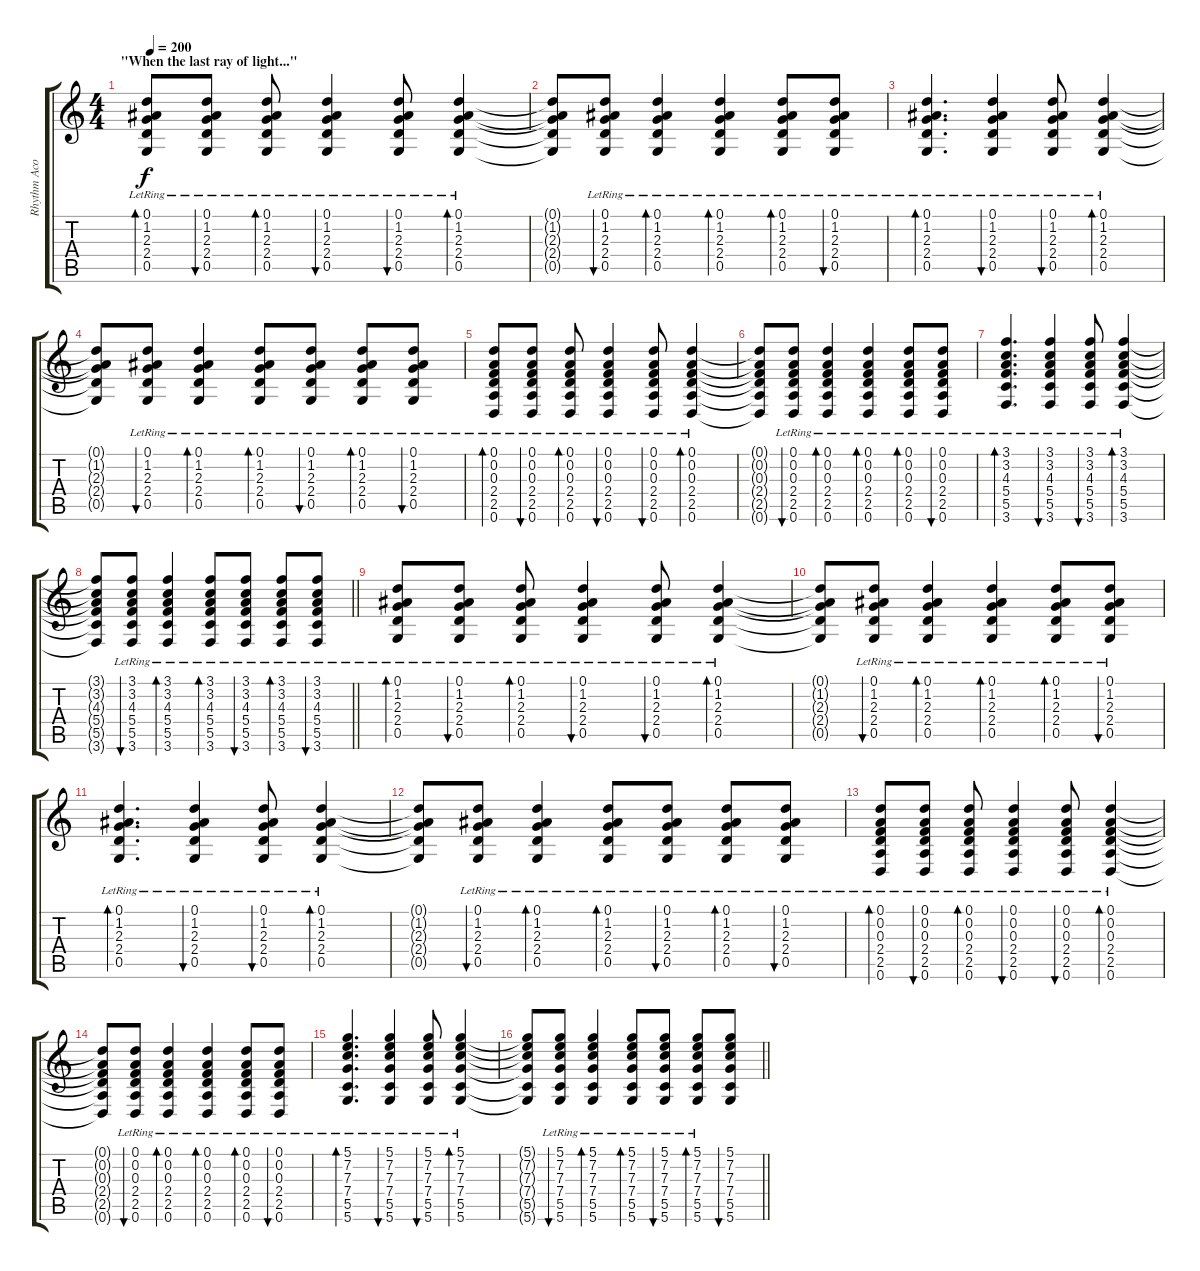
\track ("Rhythm Acoustic 1" "Rhythm Aco") {instrument acousticguitarsteel}
\staff {score tabs}
\tuning (D4 A3 F3 C3 G2 D2) {hide}
\ts (4 4)
\section ("" "\"When the last ray of light...\"")
\tempo 200
\clef g2
\ks c
(0.1{lr} 1.2{lr} 2.3{lr} 2.4{lr} 0.5).8{bd 60 dy f} (0.1{lr} 1.2{lr} 2.3{lr} 2.4{lr} 0.5).8{bu 60} (0.1{lr} 1.2{lr} 2.3{lr} 2.4{lr} 0.5).8{bd 60} (0.1{lr} 1.2{lr} 2.3{lr} 2.4{lr} 0.5).4{bu 60} (0.1{lr} 1.2{lr} 2.3{lr} 2.4{lr} 0.5).8{bu 60} (0.1{lr} 1.2{lr} 2.3{lr} 2.4{lr} 0.5).4{bd 60} |
(0.1{t} 1.2{t} 2.3{t} 2.4{t} 0.5{t}).8 (0.1{lr} 1.2{lr} 2.3{lr} 2.4{lr} 0.5).8{bu 60} (0.1{lr} 1.2{lr} 2.3{lr} 2.4{lr} 0.5).4{bd 60} (0.1{lr} 1.2{lr} 2.3{lr} 2.4{lr} 0.5).4{bd 60} (0.1{lr} 1.2{lr} 2.3{lr} 2.4{lr} 0.5).8{bd 60} (0.1{lr} 1.2{lr} 2.3{lr} 2.4{lr} 0.5).8{bu 60} |
(0.1{lr} 1.2{lr} 2.3{lr} 2.4{lr} 0.5).4{d bd 60} (0.1{lr} 1.2{lr} 2.3{lr} 2.4{lr} 0.5).4{bu 60} (0.1{lr} 1.2{lr} 2.3{lr} 2.4{lr} 0.5).8{bu 60} (0.1{lr} 1.2{lr} 2.3{lr} 2.4{lr} 0.5).4{bd 60} |
(0.1{t} 1.2{t} 2.3{t} 2.4{t} 0.5{t}).8 (0.1{lr} 1.2{lr} 2.3{lr} 2.4{lr} 0.5).8{bu 60} (0.1{lr} 1.2{lr} 2.3{lr} 2.4{lr} 0.5).4{bd 60} (0.1{lr} 1.2{lr} 2.3{lr} 2.4{lr} 0.5).8{bd 60} (0.1{lr} 1.2{lr} 2.3{lr} 2.4{lr} 0.5).8{bu 60} (0.1{lr} 1.2{lr} 2.3{lr} 2.4{lr} 0.5).8{bd 60} (0.1{lr} 1.2{lr} 2.3{lr} 2.4{lr} 0.5).8{bu 60} |
(0.1{lr} 0.2{lr} 0.3{lr} 2.4{lr} 2.5 0.6).8{bd 60} (0.1{lr} 0.2{lr} 0.3{lr} 2.4{lr} 2.5 0.6).8{bu 60} (0.1{lr} 0.2{lr} 0.3{lr} 2.4{lr} 2.5 0.6).8{bd 60} (0.1{lr} 0.2{lr} 0.3{lr} 2.4{lr} 2.5 0.6).4{bu 60} (0.1{lr} 0.2{lr} 0.3{lr} 2.4{lr} 2.5 0.6).8{bu 60} (0.1{lr} 0.2{lr} 0.3{lr} 2.4{lr} 2.5 0.6).4{bd 60} |
(0.1{t} 0.2{t} 0.3{t} 2.4{t} 2.5{t} 0.6{t}).8 (0.1{lr} 0.2{lr} 0.3{lr} 2.4{lr} 2.5 0.6).8{bu 60} (0.1{lr} 0.2{lr} 0.3{lr} 2.4{lr} 2.5 0.6).4{bd 60} (0.1{lr} 0.2{lr} 0.3{lr} 2.4{lr} 2.5 0.6).4{bd 60} (0.1{lr} 0.2{lr} 0.3{lr} 2.4{lr} 2.5 0.6).8{bd 60} (0.1{lr} 0.2{lr} 0.3{lr} 2.4{lr} 2.5 0.6).8{bu 60} |
(3.1 3.2{lr} 4.3{lr} 5.4{lr} 5.5 3.6).4{d bd 60} (3.1 3.2{lr} 4.3{lr} 5.4{lr} 5.5 3.6).4{bu 60} (3.1 3.2{lr} 4.3{lr} 5.4{lr} 5.5 3.6).8{bu 60} (3.1 3.2{lr} 4.3{lr} 5.4{lr} 5.5 3.6).4{bd 60} |
\barLineRight lightlight
(3.1{t} 3.2{t} 4.3{t} 5.4{t} 5.5{t} 3.6{t}).8 (3.1 3.2{lr} 4.3{lr} 5.4{lr} 5.5 3.6).8{bu 60} (3.1 3.2{lr} 4.3{lr} 5.4{lr} 5.5 3.6).4{bd 60} (3.1 3.2{lr} 4.3{lr} 5.4{lr} 5.5 3.6).8{bd 60} (3.1 3.2{lr} 4.3{lr} 5.4{lr} 5.5 3.6).8{bu 60} (3.1 3.2{lr} 4.3{lr} 5.4{lr} 5.5 3.6).8{bd 60} (3.1 3.2{lr} 4.3{lr} 5.4{lr} 5.5 3.6).8{bu 60} |
(0.1{lr} 1.2{lr} 2.3{lr} 2.4{lr} 0.5).8{bd 60} (0.1{lr} 1.2{lr} 2.3{lr} 2.4{lr} 0.5).8{bu 60} (0.1{lr} 1.2{lr} 2.3{lr} 2.4{lr} 0.5).8{bd 60} (0.1{lr} 1.2{lr} 2.3{lr} 2.4{lr} 0.5).4{bu 60} (0.1{lr} 1.2{lr} 2.3{lr} 2.4{lr} 0.5).8{bu 60} (0.1{lr} 1.2{lr} 2.3{lr} 2.4{lr} 0.5).4{bd 60} |
(0.1{t} 1.2{t} 2.3{t} 2.4{t} 0.5{t}).8 (0.1{lr} 1.2{lr} 2.3{lr} 2.4{lr} 0.5).8{bu 60} (0.1{lr} 1.2{lr} 2.3{lr} 2.4{lr} 0.5).4{bd 60} (0.1{lr} 1.2{lr} 2.3{lr} 2.4{lr} 0.5).4{bd 60} (0.1{lr} 1.2{lr} 2.3{lr} 2.4{lr} 0.5).8{bd 60} (0.1{lr} 1.2{lr} 2.3{lr} 2.4{lr} 0.5).8{bu 60} |
(0.1{lr} 1.2{lr} 2.3{lr} 2.4{lr} 0.5).4{d bd 60} (0.1{lr} 1.2{lr} 2.3{lr} 2.4{lr} 0.5).4{bu 60} (0.1{lr} 1.2{lr} 2.3{lr} 2.4{lr} 0.5).8{bu 60} (0.1{lr} 1.2{lr} 2.3{lr} 2.4{lr} 0.5).4{bd 60} |
(0.1{t} 1.2{t} 2.3{t} 2.4{t} 0.5{t}).8 (0.1{lr} 1.2{lr} 2.3{lr} 2.4{lr} 0.5).8{bu 60} (0.1{lr} 1.2{lr} 2.3{lr} 2.4{lr} 0.5).4{bd 60} (0.1{lr} 1.2{lr} 2.3{lr} 2.4{lr} 0.5).8{bd 60} (0.1{lr} 1.2{lr} 2.3{lr} 2.4{lr} 0.5).8{bu 60} (0.1{lr} 1.2{lr} 2.3{lr} 2.4{lr} 0.5).8{bd 60} (0.1{lr} 1.2{lr} 2.3{lr} 2.4{lr} 0.5).8{bu 60} |
(0.1{lr} 0.2{lr} 0.3{lr} 2.4{lr} 2.5 0.6).8{bd 60} (0.1{lr} 0.2{lr} 0.3{lr} 2.4{lr} 2.5 0.6).8{bu 60} (0.1{lr} 0.2{lr} 0.3{lr} 2.4{lr} 2.5 0.6).8{bd 60} (0.1{lr} 0.2{lr} 0.3{lr} 2.4{lr} 2.5 0.6).4{bu 60} (0.1{lr} 0.2{lr} 0.3{lr} 2.4{lr} 2.5 0.6).8{bu 60} (0.1{lr} 0.2{lr} 0.3{lr} 2.4{lr} 2.5 0.6).4{bd 60} |
(0.1{t} 0.2{t} 0.3{t} 2.4{t} 2.5{t} 0.6{t}).8 (0.1{lr} 0.2{lr} 0.3{lr} 2.4{lr} 2.5 0.6).8{bu 60} (0.1{lr} 0.2{lr} 0.3{lr} 2.4{lr} 2.5 0.6).4{bd 60} (0.1{lr} 0.2{lr} 0.3{lr} 2.4{lr} 2.5 0.6).4{bd 60} (0.1{lr} 0.2{lr} 0.3{lr} 2.4{lr} 2.5 0.6).8{bd 60} (0.1{lr} 0.2{lr} 0.3{lr} 2.4{lr} 2.5 0.6).8{bu 60} |
(5.1 7.2{lr} 7.3{lr} 7.4{lr} 5.5 5.6).4{d bd 60} (5.1 7.2{lr} 7.3{lr} 7.4{lr} 5.5 5.6).4{bu 60} (5.1 7.2{lr} 7.3{lr} 7.4{lr} 5.5 5.6).8{bu 60} (5.1 7.2{lr} 7.3{lr} 7.4{lr} 5.5 5.6).4{bd 60} |
\barLineRight lightlight
(5.1{t} 7.2{t} 7.3{t} 7.4{t} 5.5{t} 5.6{t}).8 (5.1 7.2{lr} 7.3{lr} 7.4{lr} 5.5 5.6).8{bu 60} (5.1 7.2{lr} 7.3{lr} 7.4{lr} 5.5 5.6).4{bd 60} (5.1 7.2{lr} 7.3{lr} 7.4{lr} 5.5 5.6).8{bd 60} (5.1 7.2{lr} 7.3{lr} 7.4{lr} 5.5 5.6).8{bu 60} (5.1 7.2{lr} 7.3{lr} 7.4{lr} 5.5 5.6).8{bd 60} (5.1 7.2 7.3 7.4 5.5 5.6).8{bu 60}
